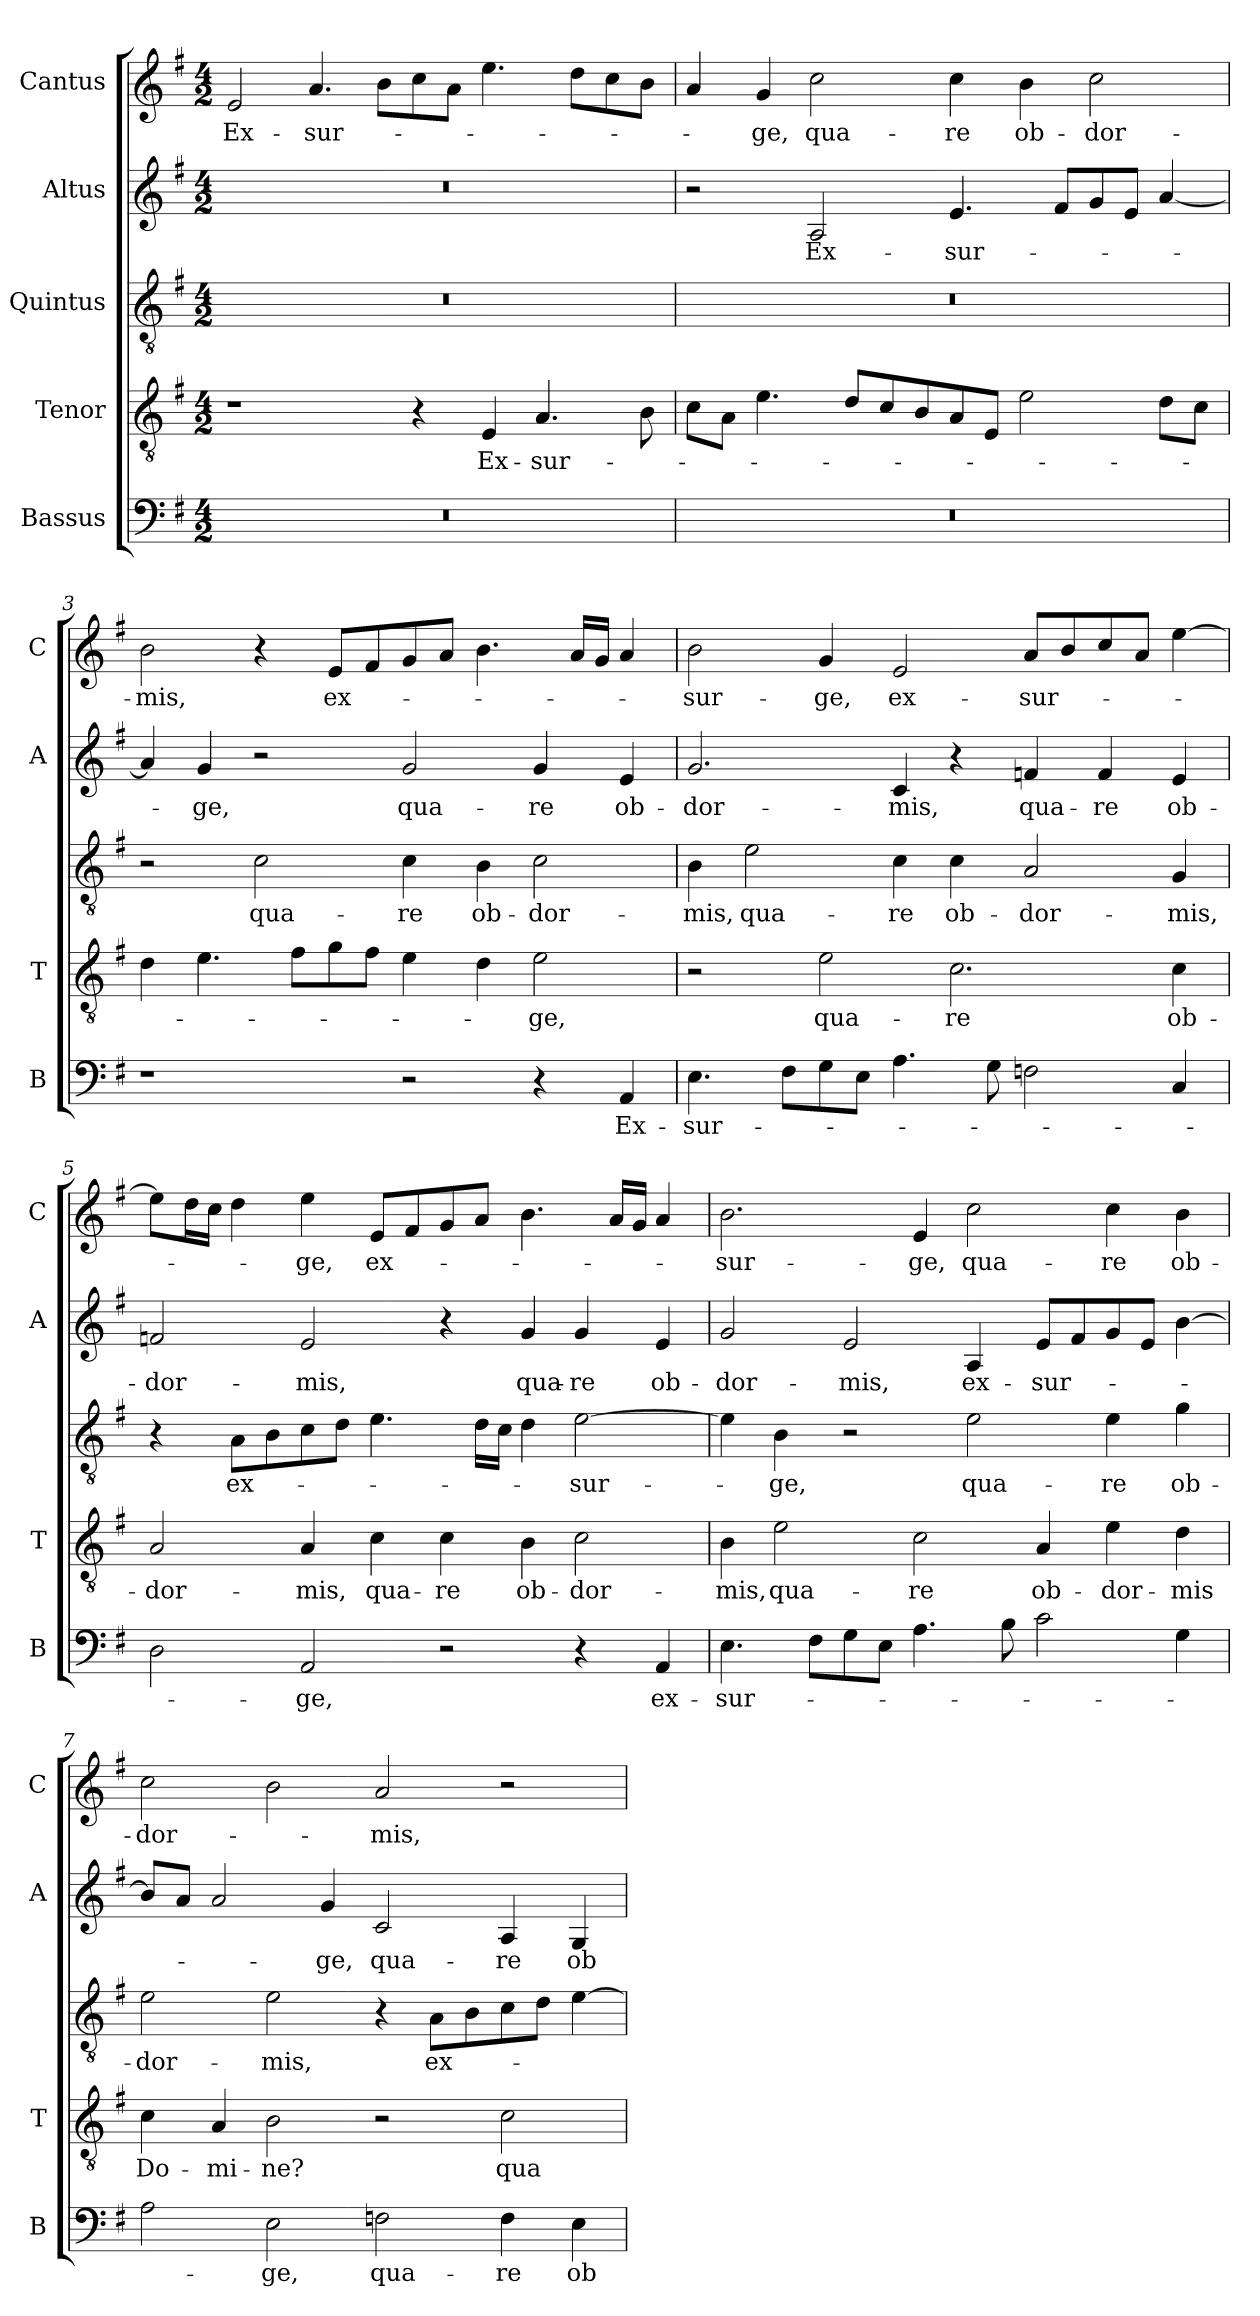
**kern	**text	**kern	**text	**kern	**text	**kern	**text	**kern	**text
*part5	*part5	*part4	*part4	*part3	*part3	*part2	*part2	*part1	*part1
*staff5	*staff5	*staff4	*staff4	*staff3	*staff3	*staff2	*staff2	*staff1	*staff1
*I"Bassus	*	*I"Tenor	*	*I"Quintus	*	*I"Altus	*	*I"Cantus	*
*I'B	*	*I'T	*	*	*	*I'A	*	*I'C	*
*clefF4	*	*clefGv2	*	*clefGv2	*	*clefG2	*	*clefG2	*
*k[f#]	*	*k[f#]	*	*k[f#]	*	*k[f#]	*	*k[f#]	*
*G:	*	*G:	*	*G:	*	*G:	*	*G:	*
*M4/2	*	*M4/2	*	*M4/2	*	*M4/2	*	*M4/2	*
=1	=1	=1	=1	=1	=1	=1	=1	=1	=1
!	!	!	!	!	!	!	!	!	!LO:LY:b
0r	.	1r	.	0r	.	0r	.	2e/	Ex-
!	!	!	!	!	!	!	!	!	!LO:LY:b
.	.	.	.	.	.	.	.	4.a/	-sur-
.	.	.	.	.	.	.	.	8b\L	.
.	.	4r	.	.	.	.	.	8cc\	.
.	.	.	.	.	.	.	.	8a\J	.
!	!	!	!LO:LY:b	!	!	!	!	!	!
.	.	4E/	Ex-	.	.	.	.	4.ee\	.
!	!	!	!LO:LY:b	!	!	!	!	!	!
.	.	4.A/	-sur-	.	.	.	.	.	.
.	.	.	.	.	.	.	.	8dd\L	.
.	.	.	.	.	.	.	.	8cc\	.
.	.	8B\	.	.	.	.	.	8b\J	.
=2	=2	=2	=2	=2	=2	=2	=2	=2	=2
0r	.	8c\L	.	0r	.	2r	.	4a/	.
.	.	8A\J	.	.	.	.	.	.	.
!	!	!	!	!	!	!	!	!	!LO:LY:b
.	.	4.e\	.	.	.	.	.	4g/	-ge,
!	!	!	!	!	!	!	!LO:LY:b	!	!LO:LY:b
.	.	.	.	.	.	2A/	Ex-	2cc\	qua-
.	.	8d/L	.	.	.	.	.	.	.
.	.	8c/	.	.	.	.	.	.	.
.	.	8B/	.	.	.	.	.	.	.
!	!	!	!	!	!	!	!LO:LY:b	!	!LO:LY:b
.	.	8A/	.	.	.	4.e/	-sur-	4cc\	-re
.	.	8E/J	.	.	.	.	.	.	.
!	!	!	!	!	!	!	!	!	!LO:LY:b
.	.	2e\	.	.	.	.	.	4b\	ob-
.	.	.	.	.	.	8f#/L	.	.	.
!	!	!	!	!	!	!	!	!	!LO:LY:b
.	.	.	.	.	.	8g/	.	2cc\	-dor-
.	.	.	.	.	.	8e/J	.	.	.
.	.	8d\L	.	.	.	[4a/	.	.	.
.	.	8c\J	.	.	.	.	.	.	.
=3	=3	=3	=3	=3	=3	=3	=3	=3	=3
!	!	!	!	!	!	!	!	!	!LO:LY:b
1r	.	4d\	.	2r	.	4a/]	.	2b\	-mis,
!	!	!	!	!	!	!	!LO:LY:b	!	!
.	.	4.e\	.	.	.	4g/	-ge,	.	.
!	!	!	!	!	!LO:LY:b	!	!	!	!
.	.	.	.	2c\	qua-	2r	.	4r	.
.	.	8f#\L	.	.	.	.	.	.	.
!	!	!	!	!	!	!	!	!	!LO:LY:b
.	.	8g\	.	.	.	.	.	8e/L	ex-
.	.	8f#\J	.	.	.	.	.	8f#/	.
!	!	!	!	!	!LO:LY:b	!	!LO:LY:b	!	!
2r	.	4e\	.	4c\	-re	2g/	qua-	8g/	.
.	.	.	.	.	.	.	.	8a/J	.
!	!	!	!	!	!LO:LY:b	!	!	!	!
.	.	4d\	.	4B\	ob-	.	.	4.b\	.
!	!	!	!LO:LY:b	!	!LO:LY:b	!	!LO:LY:b	!	!
4r	.	2e\	-ge,	2c\	-dor-	4g/	-re	.	.
.	.	.	.	.	.	.	.	16a/LL	.
.	.	.	.	.	.	.	.	16g/JJ	.
!	!LO:LY:b	!	!	!	!	!	!LO:LY:b	!	!
4AA/	Ex-	.	.	.	.	4e/	ob-	4a/	.
!!LO:LB:g=z
=4	=4	=4	=4	=4	=4	=4	=4	=4	=4
!	!LO:LY:b	!	!	!	!LO:LY:b	!	!LO:LY:b	!	!LO:LY:b
4.E\	-sur-	2r	.	4B\	-mis,	2.g/	-dor-	2b\	-sur-
!	!	!	!	!	!LO:LY:b	!	!	!	!
.	.	.	.	2e\	qua-	.	.	.	.
8F#\L	.	.	.	.	.	.	.	.	.
!	!	!	!LO:LY:b	!	!	!	!	!	!LO:LY:b
8G\	.	2e\	qua-	.	.	.	.	4g/	-ge,
8E\J	.	.	.	.	.	.	.	.	.
!	!	!	!	!	!LO:LY:b	!	!LO:LY:b	!	!LO:LY:b
4.A\	.	.	.	4c\	-re	4c/	-mis,	2e/	ex-
!	!	!	!LO:LY:b	!	!LO:LY:b	!	!	!	!
.	.	2.c\	-re	4c\	ob-	4r	.	.	.
8G\	.	.	.	.	.	.	.	.	.
!	!	!	!	!	!LO:LY:b	!	!LO:LY:b	!	!LO:LY:b
2Fn\	.	.	.	2A/	-dor-	4fn/	qua-	8a/L	-sur-
.	.	.	.	.	.	.	.	8b/	.
!	!	!	!	!	!	!	!LO:LY:b	!	!
.	.	.	.	.	.	4f/	-re	8cc/	.
.	.	.	.	.	.	.	.	8a/J	.
!	!	!	!LO:LY:b	!	!LO:LY:b	!	!LO:LY:b	!	!
4C/	.	4c\	ob-	4G/	-mis,	4e/	ob-	[4ee\	.
=5	=5	=5	=5	=5	=5	=5	=5	=5	=5
!	!	!	!LO:LY:b	!	!	!	!LO:LY:b	!	!
2D\	.	2A/	-dor-	4r	.	2fn/	-dor-	8ee\L]	.
.	.	.	.	.	.	.	.	16dd\L	.
.	.	.	.	.	.	.	.	16cc\JJ	.
!	!	!	!	!	!LO:LY:b	!	!	!	!
.	.	.	.	8A\L	ex-	.	.	4dd\	.
.	.	.	.	8B\	.	.	.	.	.
!	!LO:LY:b	!	!LO:LY:b	!	!	!	!LO:LY:b	!	!LO:LY:b
2AA/	-ge,	4A/	-mis,	8c\	.	2e/	-mis,	4ee\	-ge,
.	.	.	.	8d\J	.	.	.	.	.
!	!	!	!LO:LY:b	!	!	!	!	!	!LO:LY:b
.	.	4c\	qua-	4.e\	.	.	.	8e/L	ex-
.	.	.	.	.	.	.	.	8f#/	.
!	!	!	!LO:LY:b	!	!	!	!	!	!
2r	.	4c\	-re	.	.	4r	.	8g/	.
.	.	.	.	16d\LL	.	.	.	8a/J	.
.	.	.	.	16c\JJ	.	.	.	.	.
!	!	!	!LO:LY:b	!	!	!	!LO:LY:b	!	!
.	.	4B\	ob-	4d\	.	4g/	qua-	4.b\	.
!	!	!	!LO:LY:b	!	!LO:LY:b	!	!LO:LY:b	!	!
4r	.	2c\	-dor-	[2e\	-sur-	4g/	-re	.	.
.	.	.	.	.	.	.	.	16a/LL	.
.	.	.	.	.	.	.	.	16g/JJ	.
!	!LO:LY:b	!	!	!	!	!	!LO:LY:b	!	!
4AA/	ex-	.	.	.	.	4e/	ob-	4a/	.
=6	=6	=6	=6	=6	=6	=6	=6	=6	=6
!	!LO:LY:b	!	!LO:LY:b	!	!	!	!LO:LY:b	!	!LO:LY:b
4.E\	-sur-	4B\	-mis,	4e\]	.	2g/	-dor-	2.b\	-sur-
!	!	!	!LO:LY:b	!	!LO:LY:b	!	!	!	!
.	.	2e\	qua-	4B\	-ge,	.	.	.	.
8F#\L	.	.	.	.	.	.	.	.	.
!	!	!	!	!	!	!	!LO:LY:b	!	!
8G\	.	.	.	2r	.	2e/	-mis,	.	.
8E\J	.	.	.	.	.	.	.	.	.
!	!	!	!LO:LY:b	!	!	!	!	!	!LO:LY:b
4.A\	.	2c\	-re	.	.	.	.	4e/	-ge,
!	!	!	!	!	!LO:LY:b	!	!LO:LY:b	!	!LO:LY:b
.	.	.	.	2e\	qua-	4A/	ex-	2cc\	qua-
8B\	.	.	.	.	.	.	.	.	.
!	!	!	!LO:LY:b	!	!	!	!LO:LY:b	!	!
2c\	.	4A/	ob-	.	.	8e/L	-sur-	.	.
.	.	.	.	.	.	8f#/	.	.	.
!	!	!	!LO:LY:b	!	!LO:LY:b	!	!	!	!LO:LY:b
.	.	4e\	-dor-	4e\	-re	8g/	.	4cc\	-re
.	.	.	.	.	.	8e/J	.	.	.
!	!	!	!LO:LY:b	!	!LO:LY:b	!	!	!	!LO:LY:b
4G\	.	4d\	-mis	4g\	ob-	[4b\	.	4b\	ob-
!!LO:PB:g=z
=7	=7	=7	=7	=7	=7	=7	=7	=7	=7
!	!	!	!LO:LY:b	!	!LO:LY:b	!	!	!	!LO:LY:b
2A\	.	4c\	Do-	2e\	-dor-	8b/L]	.	2cc\	-dor-
.	.	.	.	.	.	8a/J	.	.	.
!	!	!	!LO:LY:b	!	!	!	!	!	!
.	.	4A/	-mi-	.	.	2a/	.	.	.
!	!LO:LY:b	!	!LO:LY:b	!	!LO:LY:b	!	!	!	!
2E\	-ge,	2B\	-ne?	2e\	-mis,	.	.	2b\	.
!	!	!	!	!	!	!	!LO:LY:b	!	!
.	.	.	.	.	.	4g/	-ge,	.	.
!	!LO:LY:b	!	!	!	!	!	!LO:LY:b	!	!LO:LY:b
2Fn\	qua-	2r	.	4r	.	2c/	qua-	2a/	-mis,
!	!	!	!	!	!LO:LY:b	!	!	!	!
.	.	.	.	8A\L	ex-	.	.	.	.
.	.	.	.	8B\	.	.	.	.	.
!	!LO:LY:b	!	!LO:LY:b	!	!	!	!LO:LY:b	!	!
4F\	-re	2c\	qua-	8c\	.	4A/	-re	2r	.
.	.	.	.	8d\J	.	.	.	.	.
!	!LO:LY:b	!	!	!	!	!	!LO:LY:b	!	!
4E\	ob-	.	.	[4e\	.	4G/	ob-	.	.
=	=	=	=	=	=	=	=	=	=
*-	*-	*-	*-	*-	*-	*-	*-	*-	*-
